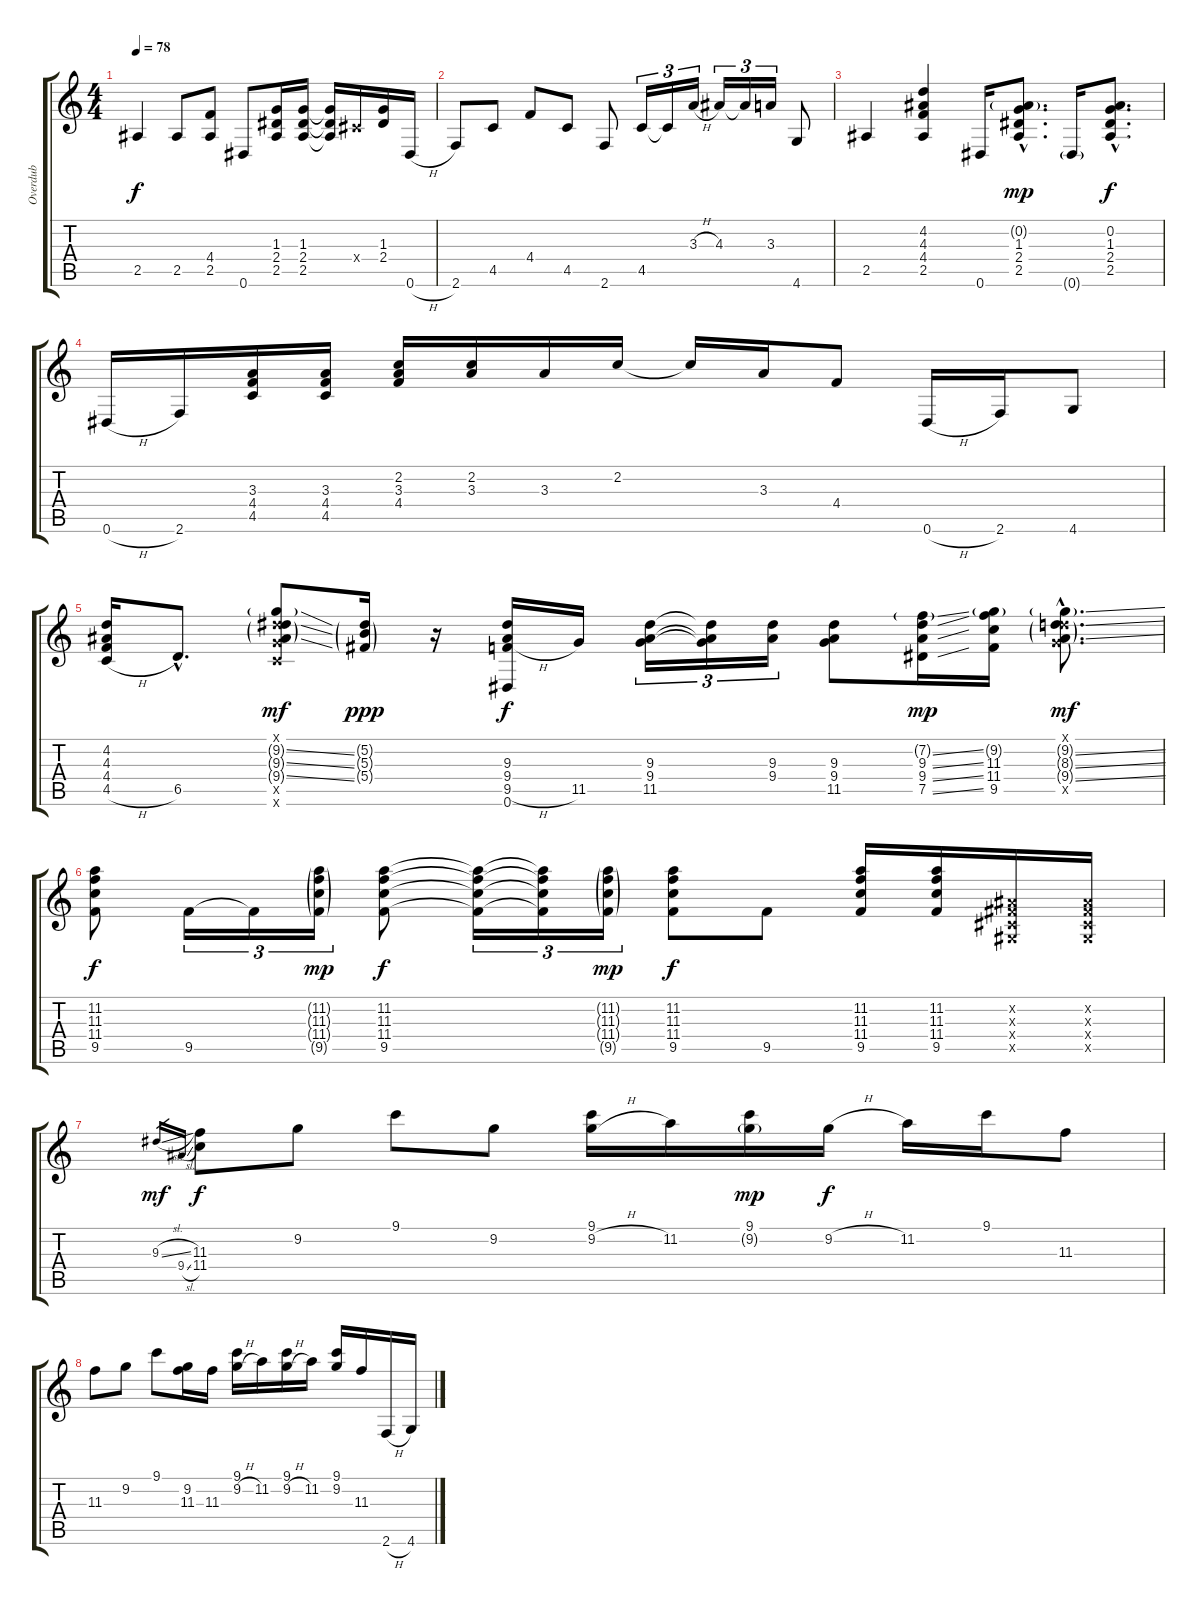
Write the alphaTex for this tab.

\track ("Overdub" "Overdub") {instrument overdrivenguitar}
\staff {score tabs}
\tuning (Eb4 Bb3 Gb3 Db3 Ab2 Eb2) {hide}
\ts (4 4)
\tempo 78
\clef g2
\ks c
2.5.4{dy f} 2.5.8 (4.4 2.5).8 0.6.8 (1.3 2.4 2.5).16 (1.3 2.4 2.5).16 (1.3{t} 2.4{t} 2.5{t}).16 0.4{x}.16 (1.3 2.4).16 0.6{h}.16 |
2.6.8 4.5.8 4.4.8 4.5.8 2.6.8 4.5.16{tu (3 2)} 4.5{t}.16{tu (3 2)} 3.3{h}.16{tu (3 2)} 4.3.16{tu (3 2)} 4.3{t}.16{tu (3 2)} 3.3.16{tu (3 2)} 4.6.8 |
2.5.4 (4.2 4.3 4.4 2.5).4 0.6.16 (0.2{g hac} 1.3{hac} 2.4{hac} 2.5{hac}).8{d dy mp} 0.6{g}.16 (0.2{hac} 1.3{hac} 2.4{hac} 2.5{hac}).8{d dy f} |
0.6{h}.16{volume 14} 2.6.16 (3.3 4.4 4.5).16 (3.3 4.4 4.5).16 (2.2 3.3 4.4).16 (2.2 3.3).16 3.3.16 2.2.16 2.2{t}.16 3.3.16 4.4.8 0.6{h}.16 2.6.16 4.6.8 |
(4.2 4.3 4.4 4.5{h}).16 6.5{hac}.8{d} (0.1{x} 9.2{ss g} 9.3{ss g} 9.4{ss g} 11.5{x} 9.6{x}).8{dy mf} (5.2{g} 5.3{g} 5.4{g}).16{dy ppp} r.16 (9.3 9.4 9.5{h} 0.6).16{dy f} 11.5.16 (9.3 9.4 11.5).16{tu (3 2)} (9.3{t} 9.4{t} 11.5{t}).16{tu (3 2)} (9.3 9.4).16{tu (3 2)} (9.3 9.4 11.5).8 (7.2{ss g} 9.3{ss} 9.4{ss} 7.5{ss}).16{dy mp} (9.2{g} 11.3 11.4 9.5).16 (0.1{hac x} 9.2{ss g hac} 8.3{ss g hac} 9.4{ss g hac} 11.5{hac x}).8{d dy mf} |
(11.2 11.3 11.4 9.5).8{dy f} 9.5.16{tu (3 2)} 9.5{t}.16{tu (3 2)} (11.2{g} 11.3{g} 11.4{g} 9.5{g}).16{tu (3 2) dy mp} (11.2 11.3 11.4 9.5).8{dy f} (11.2{t} 11.3{t} 11.4{t} 9.5{t}).16{tu (3 2)} (11.2{t} 11.3{t} 11.4{t} 9.5{t}).16{tu (3 2)} (11.2{g} 11.3{g} 11.4{g} 9.5{g}).16{tu (3 2) dy mp} (11.2 11.3 11.4 9.5).8{dy f} 9.5.8 (11.2 11.3 11.4 9.5).16 (11.2 11.3 11.4 9.5).16 (0.2{x} 0.3{x} 0.4{x} 0.5{x}).16 (0.2{x} 0.3{x} 0.4{x} 0.5{x}).16 |
9.3{sl}.16{gr dy mf} 9.4{sl}.16{gr} (11.3 11.4).8{dy f volume 14} 9.2.8 9.1.8 9.2.8 (9.1 9.2{h}).16 11.2.16 (9.1 9.2{g}).16{dy mp} 9.2{h}.16{dy f} 11.2.16 9.1.16 11.3.8 |
11.3.8 9.2.8 9.1.8 (9.2 11.3).16 11.3.16 (9.1 9.2{h}).16 11.2.16 (9.1 9.2{h}).16 11.2.16 (9.1 9.2).16{volume 8} 11.3.16 2.6{h}.16 4.6.16
